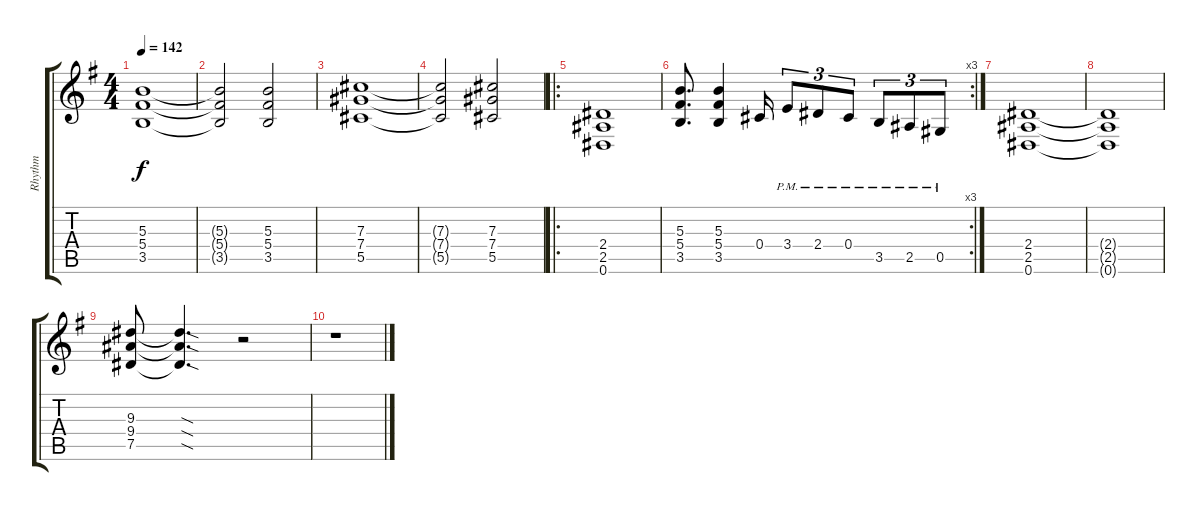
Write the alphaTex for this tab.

\track ("Rhythm" "Rhythm") {instrument distortionguitar}
\staff {score tabs}
\tuning (Eb4 Bb3 Gb3 Db3 Ab2 Eb2) {hide}
\ts (4 4)
\tempo 142
\clef g2
\ks g
(5.3 5.4 3.5).1{dy f} |
(5.3{t} 5.4{t} 3.5{t}).2 (5.3 5.4 3.5).2 |
(7.3 7.4 5.5).1 |
(7.3{t} 7.4{t} 5.5{t}).2 (7.3 7.4 5.5).2 |
\ro
(2.4 2.5 0.6).1 |
\rc 3
(5.3 5.4 3.5).8{d} (5.3 5.4 3.5).4 0.4.16 3.4{pm}.8{tu (3 2)} 2.4{pm}.8{tu (3 2)} 0.4{pm}.8{tu (3 2)} 3.5{pm}.8{tu (3 2)} 2.5{pm}.8{tu (3 2)} 0.5{pm}.8{tu (3 2)} |
(2.4 2.5 0.6).1 |
(2.4{t} 2.5{t} 0.6{t}).1 |
(9.3 9.4 7.5).8 (9.3{sod t} 9.4{sod t} 7.5{sod t}).4{d} r.2 |
r.1
